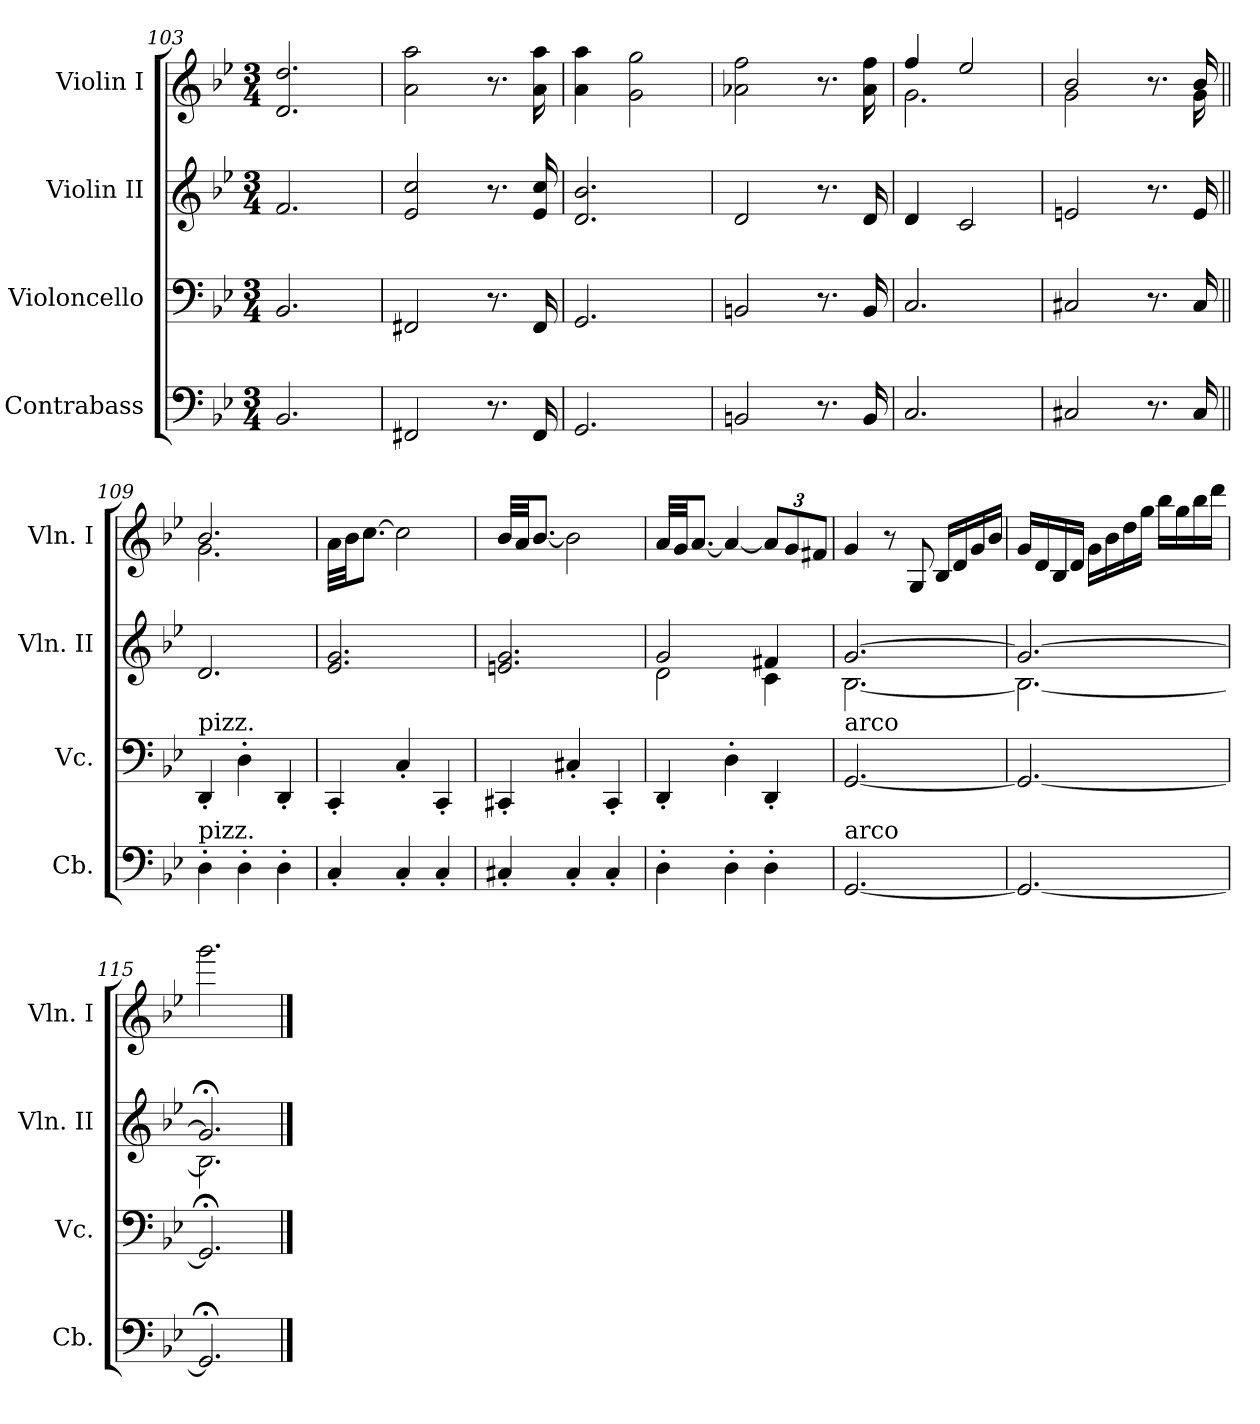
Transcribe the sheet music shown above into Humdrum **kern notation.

**kern	**kern	**kern	**kern
*part4	*part3	*part2	*part1
*staff4	*staff3	*staff2	*staff1
*I"Contrabass	*I"Violoncello	*I"Violin II	*I"Violin I
*I'Cb.	*I'Vc.	*I'Vln. II	*I'Vln. I
*clefF4	*clefF4	*clefG2	*clefG2
*ITrd7c12	*	*	*
*k[b-e-]	*k[b-e-]	*k[b-e-]	*k[b-e-]
*M3/4	*M3/4	*M3/4	*M3/4
=103	=103	=103	=103
2.BBB-/	2.BB-/	2.f/	2.d/ 2.dd/
=104	=104	=104	=104
2FFF#X/	2FF#X/	2e-/ 2cc/	2a\ 2aa\
8.r	8.r	8.r	8.r
16FFF#/	16FF#/	16e-/ 16cc/	16a\ 16aa\
=105	=105	=105	=105
2.GGG/	2.GG/	2.d/ 2.b-/	4a\ 4aa\
.	.	.	2g\ 2gg\
=106	=106	=106	=106
2BBBn/	2BBn/	2d/	2a-X\ 2ff\
8.r	8.r	8.r	8.r
16BBB/	16BB/	16d/	16a-\ 16ff\
!!LO:LB:g=z
=107	=107	=107	=107
*	*	*	*^
2.CC/	2.C/	4d/	4ff/	2.g\
.	.	2c/	2ee-/	.
=108	=108	=108	=108	=108
2CC#X/	2C#X/	2en/	2b-/	2g\
8.r	8.r	8.r	8.r	8.ryy
16CC#/	16C#/	16e/	16b-/	16g\
=109||	=109||	=109||	=109||	=109||
!	!LO:TX:a:t=pizz.	!	!	!
!LO:TX:a:t=pizz.	!	!	!	!
4DD'\	4DD'/	2.d/	2.b-/	2.g\
4DD'\	4D'\	.	.	.
4DD'\	4DD'/	.	.	.
*	*	*	*v	*v
=110	=110	=110	=110
4CC'/	4CC'/	2.e-/ 2.g/	32a\LLL
.	.	.	32b-\JJ
.	.	.	[8.cc\J
4CC'/	4C'/	.	2cc\]
4CC'/	4CC'/	.	.
=111	=111	=111	=111
4CC#X'/	4CC#X'/	2.en/ 2.g/	32b-/LLL
.	.	.	32a/JJ
.	.	.	[8.b-/J
4CC#'/	4C#X'/	.	2b-\]
4CC#'/	4CC#'/	.	.
=112	=112	=112	=112
*	*	*^	*
4DD'\	4DD'/	2g/	2d\	32a/LLL
.	.	.	.	32g/JJ
.	.	.	.	[8.a/J
4DD'\	4D'\	.	.	4a/_
*	*	*	*	*Xbrackettup
4DD'\	4DD'/	4f#X/	4c\	12a/L]
.	.	.	.	12g/
.	.	.	.	12f#X/J
=113	=113	=113	=113	=113
!	!LO:TX:a:t=arco	!	!	!
!LO:TX:a:t=arco	!	!	!	!
[2.GGG/	[2.GG/	[2.g/	[2.B-\	4g/
.	.	.	.	8r
.	.	.	.	8G/
.	.	.	.	16B-/LL
.	.	.	.	16d/
.	.	.	.	16g/
.	.	.	.	16b-/JJ
!!LO:PB:g=z
=114	=114	=114	=114	=114
2.GGG/_	2.GG/_	2.g/_	2.B-\_	16g/LL
.	.	.	.	16d/
.	.	.	.	16B-/
.	.	.	.	16d/JJ
.	.	.	.	16g\LL
.	.	.	.	16b-\
.	.	.	.	16dd\
.	.	.	.	16gg\JJ
.	.	.	.	16bb-\LL
.	.	.	.	16gg\
.	.	.	.	16bb-\
.	.	.	.	16ddd\JJ
=115	=115	=115	=115	=115
2.GGG;</]	2.GG;</]	2.g;</]	2.B-\]	2.ggg\
*	*	*v	*v	*
==	==	==	==
*-	*-	*-	*-
